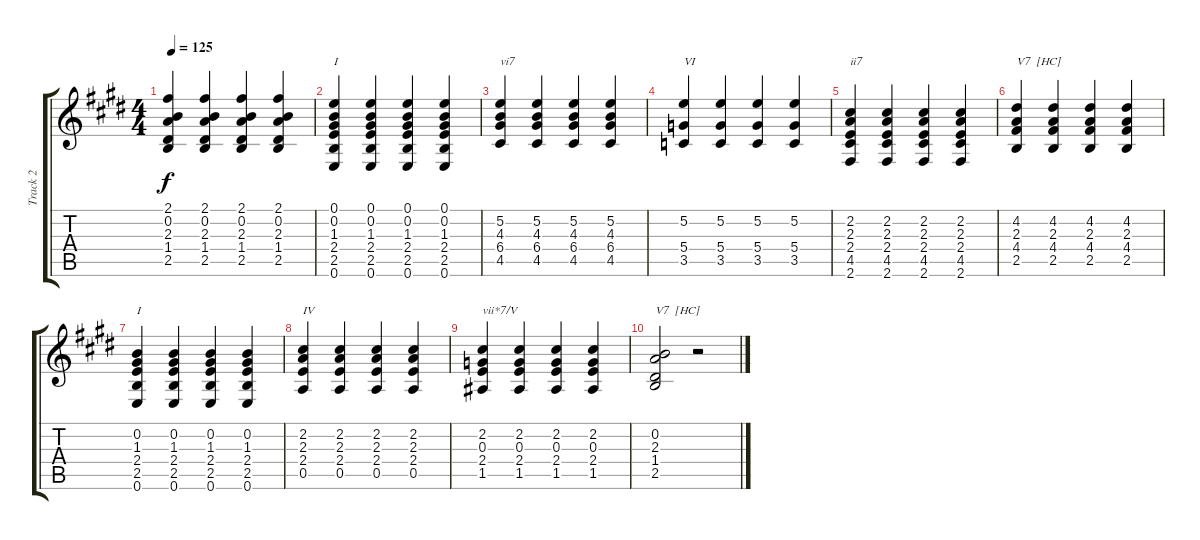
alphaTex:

\track ("Track 2" "Track 2") {instrument electricguitarjazz}
\staff {score tabs}
\tuning (E4 B3 G3 D3 A2 E2) {hide}
\ts (4 4)
\tempo 125
\clef g2
\ks e
(2.1 0.2 2.3 1.4 2.5).4{dy f} (2.1 0.2 2.3 1.4 2.5).4 (2.1 0.2 2.3 1.4 2.5).4 (2.1 0.2 2.3 1.4 2.5).4 |
(0.1 0.2 1.3 2.4 2.5 0.6).4{txt "I"} (0.1 0.2 1.3 2.4 2.5 0.6).4 (0.1 0.2 1.3 2.4 2.5 0.6).4 (0.1 0.2 1.3 2.4 2.5 0.6).4 |
(5.2 4.3 6.4 4.5).4{txt "vi7"} (5.2 4.3 6.4 4.5).4 (5.2 4.3 6.4 4.5).4 (5.2 4.3 6.4 4.5).4 |
(5.2 5.4 3.5).4{txt "VI"} (5.2 5.4 3.5).4 (5.2 5.4 3.5).4 (5.2 5.4 3.5).4 |
(2.2 2.3 2.4 4.5 2.6).4{txt "ii7"} (2.2 2.3 2.4 4.5 2.6).4 (2.2 2.3 2.4 4.5 2.6).4 (2.2 2.3 2.4 4.5 2.6).4 |
(4.2 2.3 4.4 2.5).4{txt "V7  [HC]"} (4.2 2.3 4.4 2.5).4 (4.2 2.3 4.4 2.5).4 (4.2 2.3 4.4 2.5).4 |
(0.2 1.3 2.4 2.5 0.6).4{txt "I"} (0.2 1.3 2.4 2.5 0.6).4 (0.2 1.3 2.4 2.5 0.6).4 (0.2 1.3 2.4 2.5 0.6).4 |
(2.2 2.3 2.4 0.5).4{txt "IV"} (2.2 2.3 2.4 0.5).4 (2.2 2.3 2.4 0.5).4 (2.2 2.3 2.4 0.5).4 |
(2.2 0.3 2.4 1.5).4{txt "vii*7/V"} (2.2 0.3 2.4 1.5).4 (2.2 0.3 2.4 1.5).4 (2.2 0.3 2.4 1.5).4 |
(0.2 2.3 1.4 2.5).2{txt "V7  [HC]"} r.2
